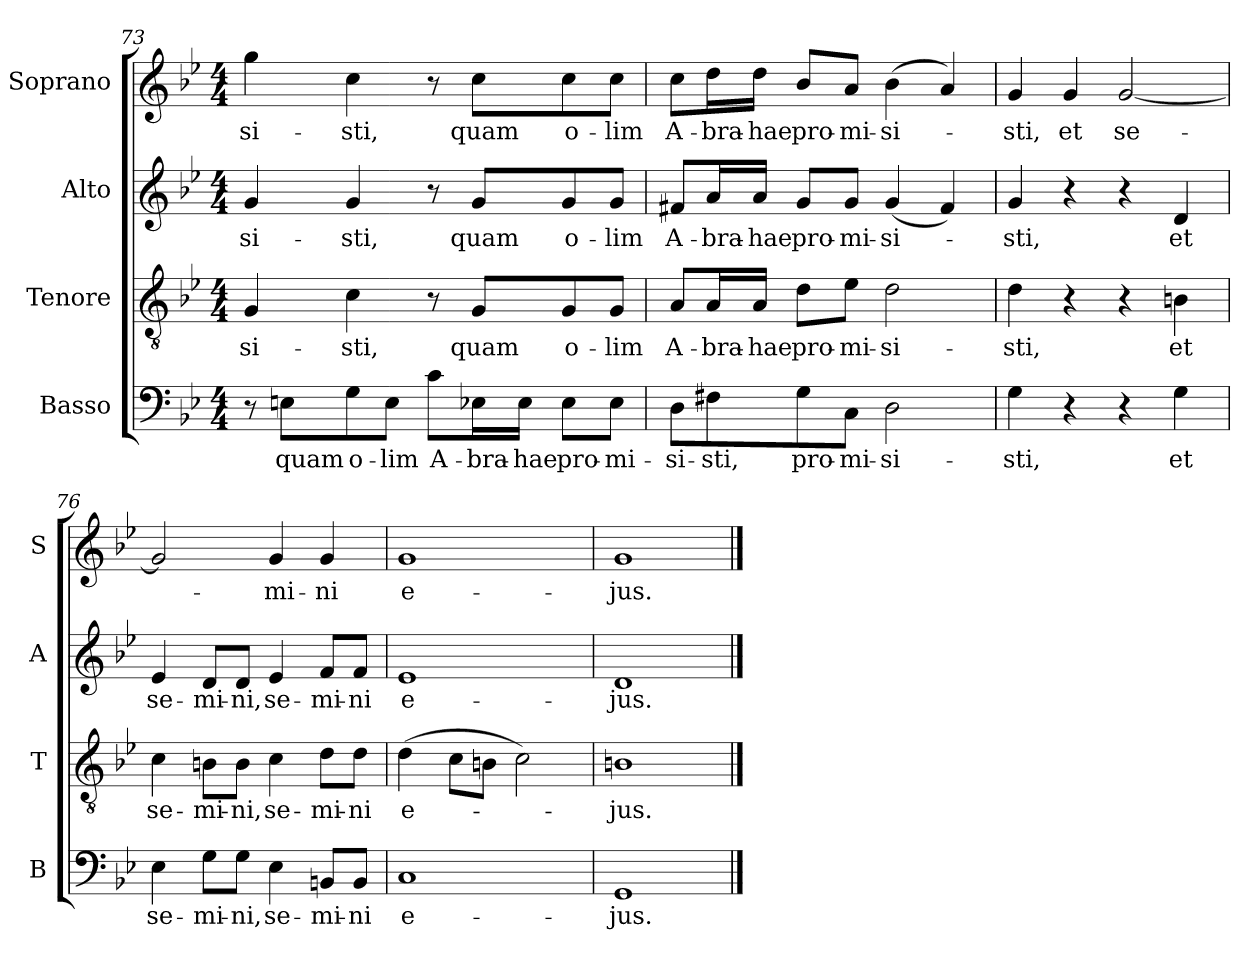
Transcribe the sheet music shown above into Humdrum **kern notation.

**kern	**text	**kern	**text	**kern	**text	**kern	**text
*part4	*part4	*part3	*part3	*part2	*part2	*part1	*part1
*staff4	*staff4	*staff3	*staff3	*staff2	*staff2	*staff1	*staff1
*I"Basso	*	*I"Tenore	*	*I"Alto	*	*I"Soprano	*
*I'B	*	*I'T	*	*I'A	*	*I'S	*
*clefF4	*	*clefGv2	*	*clefG2	*	*clefG2	*
*k[b-e-]	*	*k[b-e-]	*	*k[b-e-]	*	*k[b-e-]	*
*g:	*	*g:	*	*g:	*	*g:	*
*M4/4	*	*M4/4	*	*M4/4	*	*M4/4	*
=73	=73	=73	=73	=73	=73	=73	=73
!	!	!	!LO:LY:b	!	!LO:LY:b	!	!LO:LY:b
8r	.	4G/	-si-	4g/	-si-	4gg\	-si-
!	!LO:LY:b	!	!	!	!	!	!
8En\L	quam	.	.	.	.	.	.
!	!LO:LY:b	!	!LO:LY:b	!	!LO:LY:b	!	!LO:LY:b
8G\	o-	4c\	-sti,	4g/	-sti,	4cc\	-sti,
!	!LO:LY:b	!	!	!	!	!	!
8E\J	-lim	.	.	.	.	.	.
!	!LO:LY:b	!	!	!	!	!	!
8c\L	A-	8r	.	8r	.	8r	.
!	!LO:LY:b	!	!LO:LY:b	!	!LO:LY:b	!	!LO:LY:b
16E-X\L	-bra-	8G/L	quam	8g/L	quam	8cc\L	quam
!	!LO:LY:b	!	!	!	!	!	!
16E-\JJ	-hae	.	.	.	.	.	.
!	!LO:LY:b	!	!LO:LY:b	!	!LO:LY:b	!	!LO:LY:b
8E-\L	pro-	8G/	o-	8g/	o-	8cc\	o-
!	!LO:LY:b	!	!LO:LY:b	!	!LO:LY:b	!	!LO:LY:b
8E-\J	-mi-	8G/J	-lim	8g/J	-lim	8cc\J	-lim
=74	=74	=74	=74	=74	=74	=74	=74
!	!LO:LY:b	!	!LO:LY:b	!	!LO:LY:b	!	!LO:LY:b
8D\L	-si-	8A/L	A-	8f#X/L	A-	8cc\L	A-
!	!LO:LY:b	!	!LO:LY:b	!	!LO:LY:b	!	!LO:LY:b
8F#X\	-sti,	16A/L	-bra-	16a/L	-bra-	16dd\L	-bra-
!	!	!	!LO:LY:b	!	!LO:LY:b	!	!LO:LY:b
.	.	16A/JJ	-hae	16a/JJ	-hae	16dd\JJ	-hae
!	!LO:LY:b	!	!LO:LY:b	!	!LO:LY:b	!	!LO:LY:b
8G\	pro-	8d\L	pro-	8g/L	pro-	8b-/L	pro-
!	!LO:LY:b	!	!LO:LY:b	!	!LO:LY:b	!	!LO:LY:b
8C\J	-mi-	8e-\J	-mi-	8g/J	-mi-	8a/J	-mi-
!	!LO:LY:b	!	!LO:LY:b	!	!LO:LY:b	!	!LO:LY:b
2D\	-si-	2d\	-si-	(<4g/	-si-	(>4b-\	-si-
.	.	.	.	4f#/)	.	4a/)	.
=75	=75	=75	=75	=75	=75	=75	=75
!	!LO:LY:b	!	!LO:LY:b	!	!LO:LY:b	!	!LO:LY:b
4G\	-sti,	4d\	-sti,	4g/	-sti,	4g/	-sti,
!	!	!	!	!	!	!	!LO:LY:b
4r	.	4r	.	4r	.	4g/	et
!	!	!	!	!	!	!	!LO:LY:b
4r	.	4r	.	4r	.	[2g/	se-
!	!LO:LY:b	!	!LO:LY:b	!	!LO:LY:b	!	!
4G\	et	4Bn\	et	4d/	et	.	.
!!LO:PB:g=z
=76	=76	=76	=76	=76	=76	=76	=76
!	!LO:LY:b	!	!LO:LY:b	!	!LO:LY:b	!	!
4E-\	se-	4c\	se-	4e-/	se-	2g/]	.
!	!LO:LY:b	!	!LO:LY:b	!	!LO:LY:b	!	!
8G\L	-mi-	8Bn\L	-mi-	8d/L	-mi-	.	.
!	!LO:LY:b	!	!LO:LY:b	!	!LO:LY:b	!	!
8G\J	-ni,	8B\J	-ni,	8d/J	-ni,	.	.
!	!LO:LY:b	!	!LO:LY:b	!	!LO:LY:b	!	!LO:LY:b
4E-\	se-	4c\	se-	4e-/	se-	4g/	-mi-
!	!LO:LY:b	!	!LO:LY:b	!	!LO:LY:b	!	!LO:LY:b
8BBn/L	-mi-	8d\L	-mi-	8f/L	-mi-	4g/	-ni
!	!LO:LY:b	!	!LO:LY:b	!	!LO:LY:b	!	!
8BB/J	-ni	8d\J	-ni	8f/J	-ni	.	.
=77	=77	=77	=77	=77	=77	=77	=77
!	!LO:LY:b	!	!LO:LY:b	!	!LO:LY:b	!	!LO:LY:b
1C	e-	(>4d\	e-	1e-	e-	1g	e-
.	.	8c\L	.	.	.	.	.
.	.	8Bn\J	.	.	.	.	.
.	.	2c\)	.	.	.	.	.
=78	=78	=78	=78	=78	=78	=78	=78
!	!LO:LY:b	!	!LO:LY:b	!	!LO:LY:b	!	!LO:LY:b
1GG	-jus.	1Bn	-jus.	1d	-jus.	1g	-jus.
==	==	==	==	==	==	==	==
*-	*-	*-	*-	*-	*-	*-	*-
